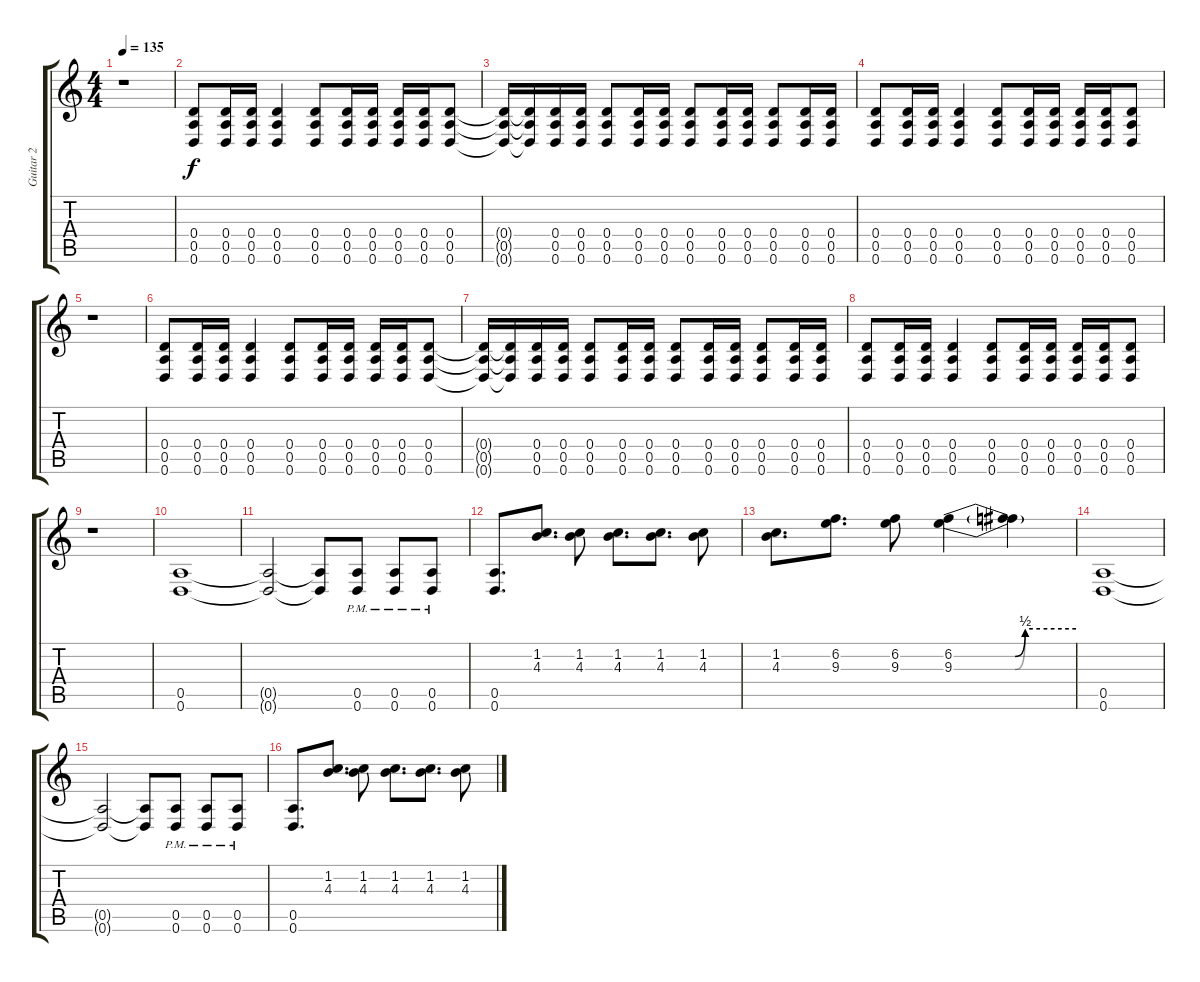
\track ("Guitar 2" "Guitar 2") {instrument distortionguitar}
\staff {score tabs}
\tuning (E4 B3 G3 D3 A2 D2) {hide}
\ts (4 4)
\tempo 135
\clef g2
\ks c
r.1{dy f} |
(0.4 0.5 0.6).8 (0.4 0.5 0.6).16 (0.4 0.5 0.6).16 (0.4 0.5 0.6).4 (0.4 0.5 0.6).8 (0.4 0.5 0.6).16 (0.4 0.5 0.6).16 (0.4 0.5 0.6).16 (0.4 0.5 0.6).16 (0.4 0.5 0.6).8 |
(0.4{t} 0.5{t} 0.6{t}).16 (0.4{t} 0.5{t} 0.6{t}).16 (0.4 0.5 0.6).16 (0.4 0.5 0.6).16 (0.4 0.5 0.6).8 (0.4 0.5 0.6).16 (0.4 0.5 0.6).16 (0.4 0.5 0.6).8 (0.4 0.5 0.6).16 (0.4 0.5 0.6).16 (0.4 0.5 0.6).8 (0.4 0.5 0.6).16 (0.4 0.5 0.6).16 |
(0.4 0.5 0.6).8 (0.4 0.5 0.6).16 (0.4 0.5 0.6).16 (0.4 0.5 0.6).4 (0.4 0.5 0.6).8 (0.4 0.5 0.6).16 (0.4 0.5 0.6).16 (0.4 0.5 0.6).16 (0.4 0.5 0.6).16 (0.4 0.5 0.6).8 |
r.1 |
(0.4 0.5 0.6).8 (0.4 0.5 0.6).16 (0.4 0.5 0.6).16 (0.4 0.5 0.6).4 (0.4 0.5 0.6).8 (0.4 0.5 0.6).16 (0.4 0.5 0.6).16 (0.4 0.5 0.6).16 (0.4 0.5 0.6).16 (0.4 0.5 0.6).8 |
(0.4{t} 0.5{t} 0.6{t}).16 (0.4{t} 0.5{t} 0.6{t}).16 (0.4 0.5 0.6).16 (0.4 0.5 0.6).16 (0.4 0.5 0.6).8 (0.4 0.5 0.6).16 (0.4 0.5 0.6).16 (0.4 0.5 0.6).8 (0.4 0.5 0.6).16 (0.4 0.5 0.6).16 (0.4 0.5 0.6).8 (0.4 0.5 0.6).16 (0.4 0.5 0.6).16 |
(0.4 0.5 0.6).8 (0.4 0.5 0.6).16 (0.4 0.5 0.6).16 (0.4 0.5 0.6).4 (0.4 0.5 0.6).8 (0.4 0.5 0.6).16 (0.4 0.5 0.6).16 (0.4 0.5 0.6).16 (0.4 0.5 0.6).16 (0.4 0.5 0.6).8 |
r.1 |
(0.5 0.6).1 |
(0.5{t} 0.6{t}).2 (0.5{t} 0.6{t}).8 (0.5{pm} 0.6{pm}).8 (0.5{pm} 0.6{pm}).8 (0.5{pm} 0.6{pm}).8 |
(0.5 0.6).8{d} (1.2 4.3).8{d} (1.2 4.3).8 (1.2 4.3).8{d} (1.2 4.3).8{d} (1.2 4.3).8 |
(1.2 4.3).8{d} (6.2 9.3).8{d} (6.2 9.3).8 (6.2{be (custom 0 0 30 0 35 2 60 2)} 9.3{be (custom 0 0 30 0 35 2 60 2)}).4 (6.2{t} 9.3{t}).4 |
(0.5 0.6).1 |
(0.5{t} 0.6{t}).2 (0.5{t} 0.6{t}).8 (0.5{pm} 0.6{pm}).8 (0.5{pm} 0.6{pm}).8 (0.5{pm} 0.6{pm}).8 |
(0.5 0.6).8{d} (1.2 4.3).8{d} (1.2 4.3).8 (1.2 4.3).8{d} (1.2 4.3).8{d} (1.2 4.3).8
